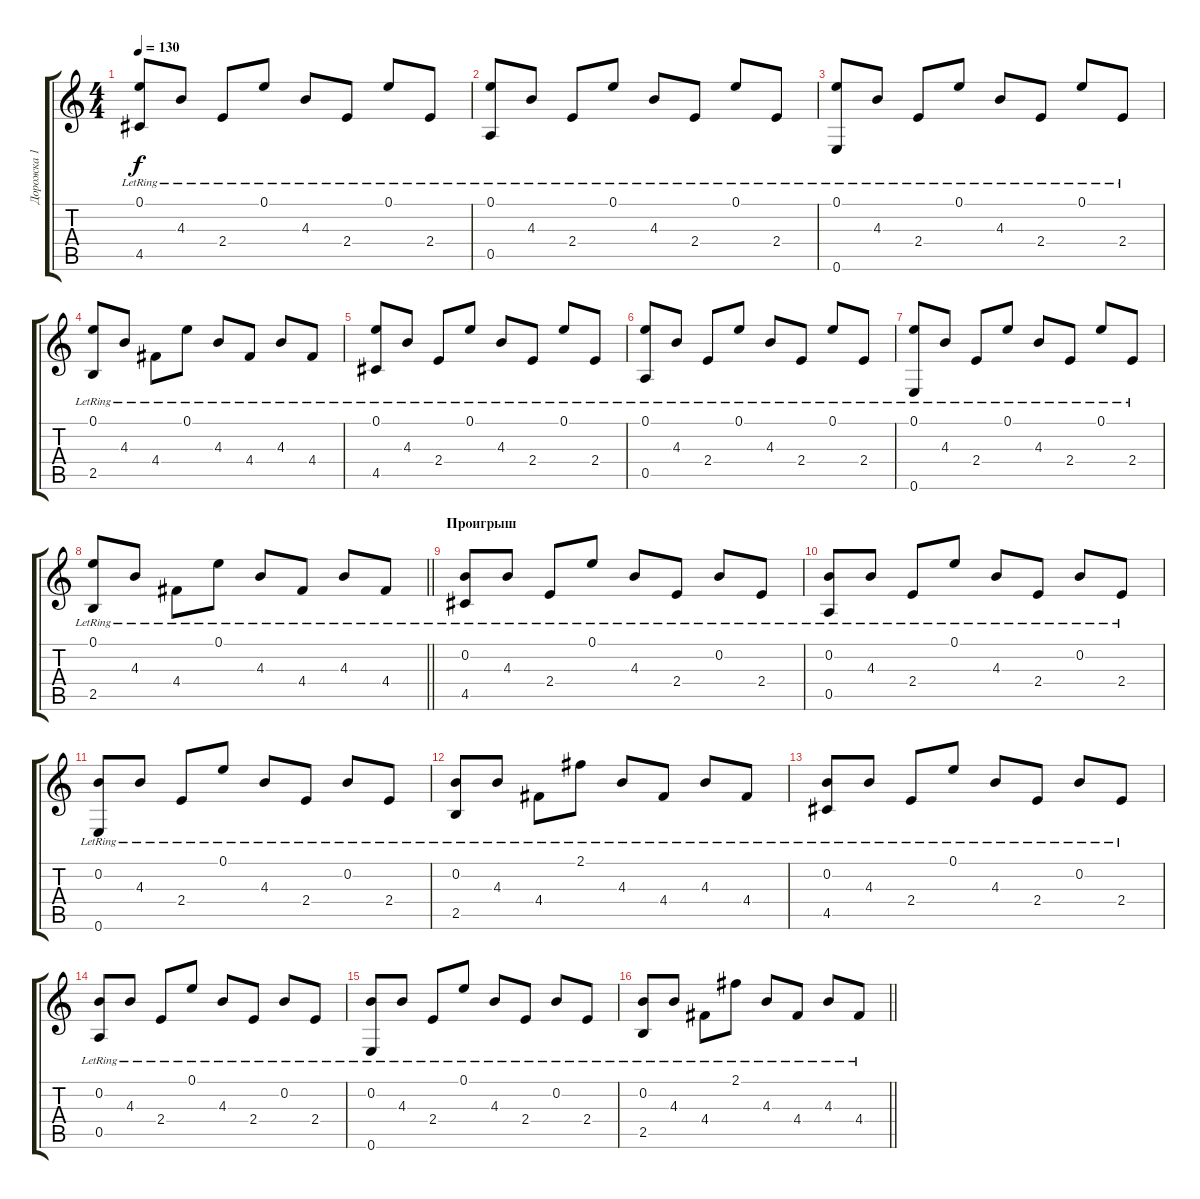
\track ("Дорожка 1" "Дорожка 1") {instrument acousticguitarsteel}
\staff {score tabs}
\tuning (E4 B3 G3 D3 A2 E2) {hide}
\ts (4 4)
\tempo 130
\clef g2
\ks c
(0.1{lr} 4.5{lr}).8{dy f} 4.3{lr}.8 2.4{lr}.8 0.1{lr}.8 4.3{lr}.8 2.4{lr}.8 0.1{lr}.8 2.4{lr}.8 |
(0.1{lr} 0.5{lr}).8 4.3{lr}.8 2.4{lr}.8 0.1{lr}.8 4.3{lr}.8 2.4{lr}.8 0.1{lr}.8 2.4{lr}.8 |
(0.1{lr} 0.6{lr}).8 4.3{lr}.8 2.4{lr}.8 0.1{lr}.8 4.3{lr}.8 2.4{lr}.8 0.1{lr}.8 2.4{lr}.8 |
(0.1{lr} 2.5{lr}).8 4.3{lr}.8 4.4{lr}.8 0.1{lr}.8 4.3{lr}.8 4.4{lr}.8 4.3{lr}.8 4.4{lr}.8 |
(0.1{lr} 4.5{lr}).8 4.3{lr}.8 2.4{lr}.8 0.1{lr}.8 4.3{lr}.8 2.4{lr}.8 0.1{lr}.8 2.4{lr}.8 |
(0.1{lr} 0.5{lr}).8 4.3{lr}.8 2.4{lr}.8 0.1{lr}.8 4.3{lr}.8 2.4{lr}.8 0.1{lr}.8 2.4{lr}.8 |
(0.1{lr} 0.6{lr}).8 4.3{lr}.8 2.4{lr}.8 0.1{lr}.8 4.3{lr}.8 2.4{lr}.8 0.1{lr}.8 2.4{lr}.8 |
\barLineRight lightlight
(0.1{lr} 2.5{lr}).8 4.3{lr}.8 4.4{lr}.8 0.1{lr}.8 4.3{lr}.8 4.4{lr}.8 4.3{lr}.8 4.4{lr}.8 |
\section ("" "Проигрыш")
(0.2{lr} 4.5{lr}).8 4.3{lr}.8 2.4{lr}.8 0.1{lr}.8 4.3{lr}.8 2.4{lr}.8 0.2{lr}.8 2.4{lr}.8 |
(0.2{lr} 0.5{lr}).8 4.3{lr}.8 2.4{lr}.8 0.1{lr}.8 4.3{lr}.8 2.4{lr}.8 0.2{lr}.8 2.4{lr}.8 |
(0.2{lr} 0.6).8 4.3{lr}.8 2.4{lr}.8 0.1{lr}.8 4.3{lr}.8 2.4{lr}.8 0.2{lr}.8 2.4{lr}.8 |
(0.2{lr} 2.5{lr}).8 4.3{lr}.8 4.4{lr}.8 2.1{lr}.8 4.3{lr}.8 4.4{lr}.8 4.3{lr}.8 4.4{lr}.8 |
(0.2{lr} 4.5{lr}).8 4.3{lr}.8 2.4{lr}.8 0.1{lr}.8 4.3{lr}.8 2.4{lr}.8 0.2{lr}.8 2.4{lr}.8 |
(0.2{lr} 0.5{lr}).8 4.3{lr}.8 2.4{lr}.8 0.1{lr}.8 4.3{lr}.8 2.4{lr}.8 0.2{lr}.8 2.4{lr}.8 |
(0.2{lr} 0.6).8 4.3{lr}.8 2.4{lr}.8 0.1{lr}.8 4.3{lr}.8 2.4{lr}.8 0.2{lr}.8 2.4{lr}.8 |
\barLineRight lightlight
(0.2{lr} 2.5{lr}).8 4.3{lr}.8 4.4{lr}.8 2.1{lr}.8 4.3{lr}.8 4.4{lr}.8 4.3{lr}.8 4.4{lr}.8
